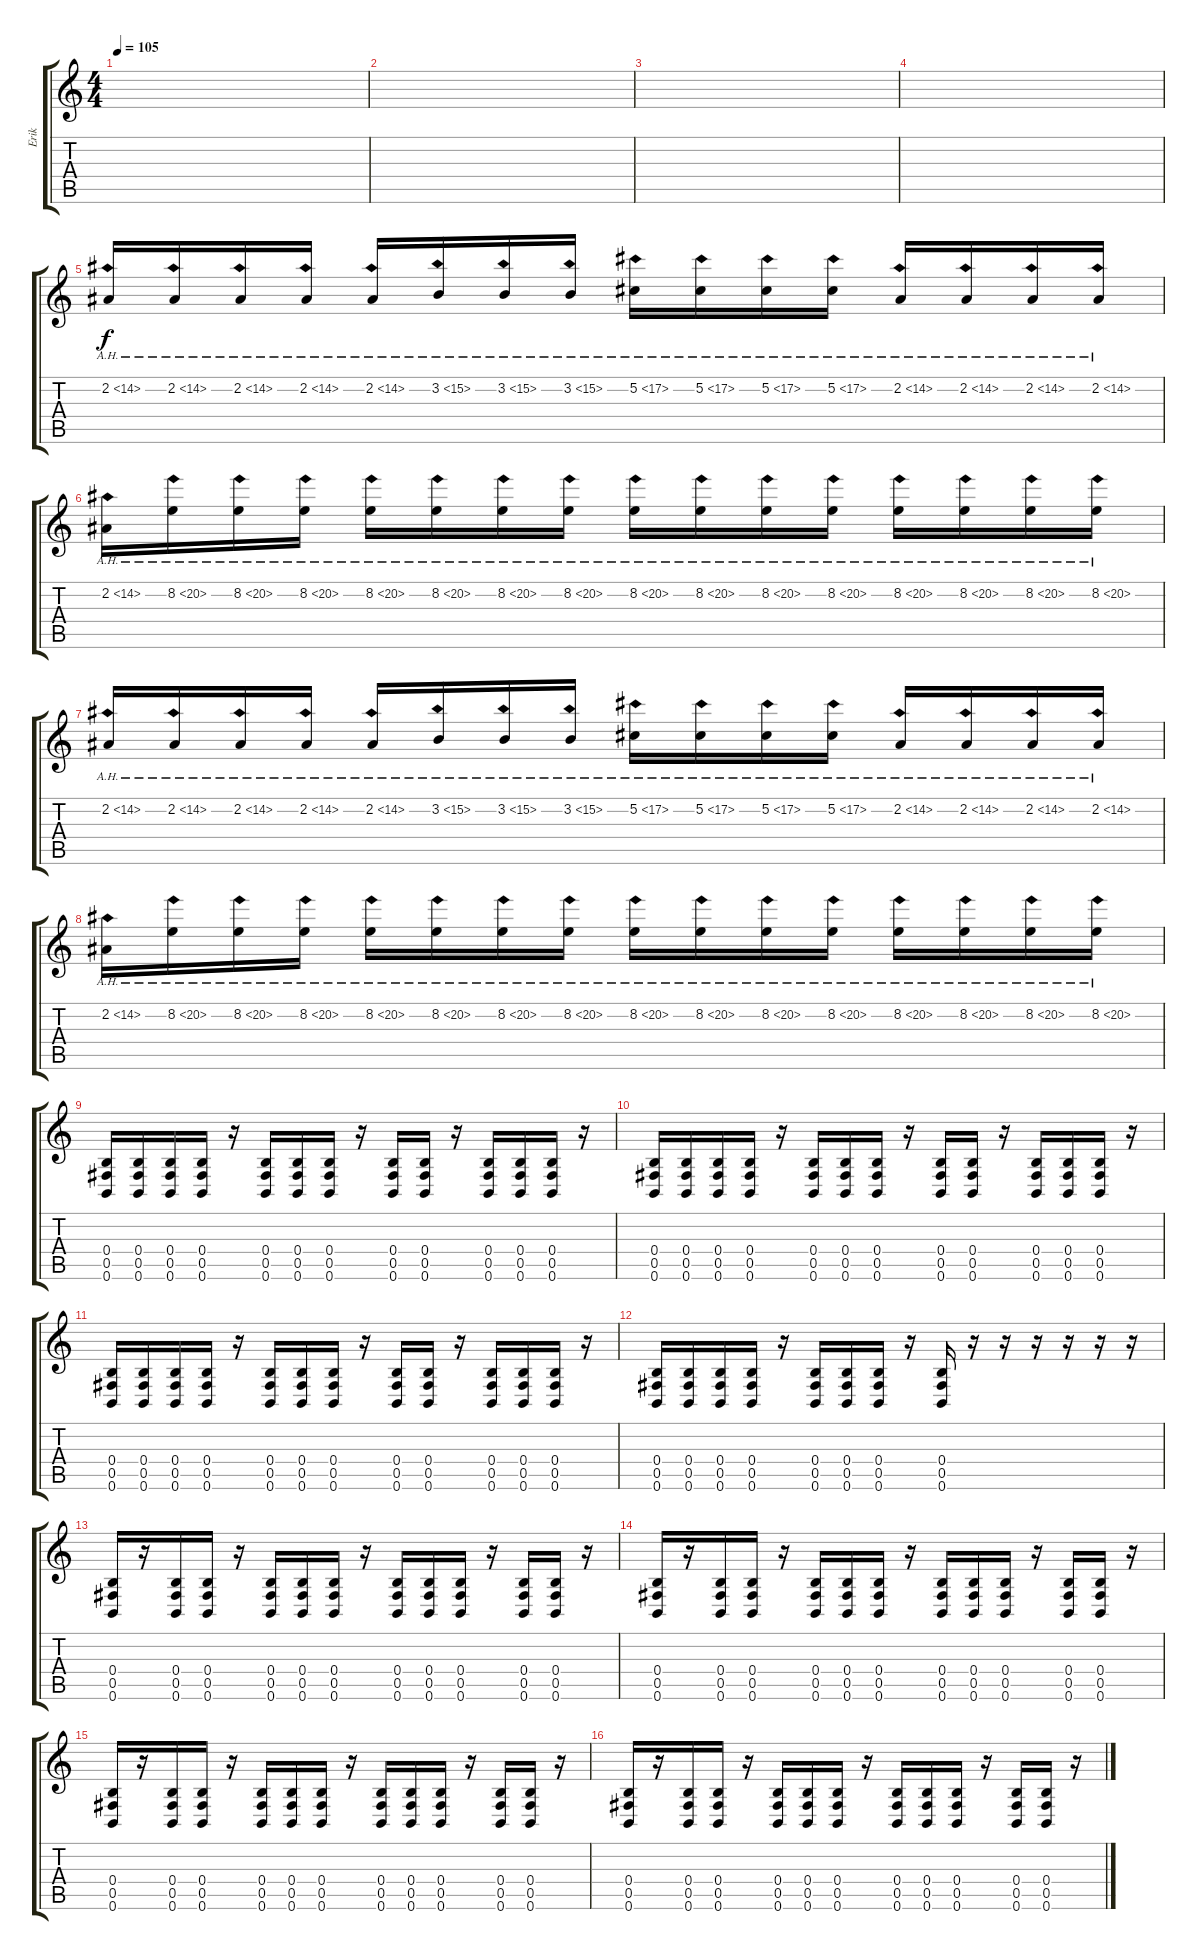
\track ("Erik" "Erik") {instrument distortionguitar}
\staff {score tabs}
\tuning (Db4 Ab3 E3 B2 Gb2 B1) {hide}
\ts (4 4)
\tempo 105
\clef g2
\ks c
|
|
|
|
2.2{ah 12}.16 2.2{ah 12}.16 2.2{ah 12}.16 2.2{ah 12}.16 2.2{ah 12}.16 3.2{ah 12}.16 3.2{ah 12}.16 3.2{ah 12}.16 5.2{ah 12}.16 5.2{ah 12}.16 5.2{ah 12}.16 5.2{ah 12}.16 2.2{ah 12}.16 2.2{ah 12}.16 2.2{ah 12}.16 2.2{ah 12}.16 |
2.2{ah 12}.16 8.2{ah 12}.16 8.2{ah 12}.16 8.2{ah 12}.16 8.2{ah 12}.16 8.2{ah 12}.16 8.2{ah 12}.16 8.2{ah 12}.16 8.2{ah 12}.16 8.2{ah 12}.16 8.2{ah 12}.16 8.2{ah 12}.16 8.2{ah 12}.16 8.2{ah 12}.16 8.2{ah 12}.16 8.2{ah 12}.16 |
2.2{ah 12}.16 2.2{ah 12}.16 2.2{ah 12}.16 2.2{ah 12}.16 2.2{ah 12}.16 3.2{ah 12}.16 3.2{ah 12}.16 3.2{ah 12}.16 5.2{ah 12}.16 5.2{ah 12}.16 5.2{ah 12}.16 5.2{ah 12}.16 2.2{ah 12}.16 2.2{ah 12}.16 2.2{ah 12}.16 2.2{ah 12}.16 |
2.2{ah 12}.16 8.2{ah 12}.16 8.2{ah 12}.16 8.2{ah 12}.16 8.2{ah 12}.16 8.2{ah 12}.16 8.2{ah 12}.16 8.2{ah 12}.16 8.2{ah 12}.16 8.2{ah 12}.16 8.2{ah 12}.16 8.2{ah 12}.16 8.2{ah 12}.16 8.2{ah 12}.16 8.2{ah 12}.16 8.2{ah 12}.16 |
(0.4 0.5 0.6).16 (0.4 0.5 0.6).16 (0.4 0.5 0.6).16 (0.4 0.5 0.6).16 r.16 (0.4 0.5 0.6).16 (0.4 0.5 0.6).16 (0.4 0.5 0.6).16 r.16 (0.4 0.5 0.6).16 (0.4 0.5 0.6).16 r.16 (0.4 0.5 0.6).16 (0.4 0.5 0.6).16 (0.4 0.5 0.6).16 r.16 |
(0.4 0.5 0.6).16 (0.4 0.5 0.6).16 (0.4 0.5 0.6).16 (0.4 0.5 0.6).16 r.16 (0.4 0.5 0.6).16 (0.4 0.5 0.6).16 (0.4 0.5 0.6).16 r.16 (0.4 0.5 0.6).16 (0.4 0.5 0.6).16 r.16 (0.4 0.5 0.6).16 (0.4 0.5 0.6).16 (0.4 0.5 0.6).16 r.16 |
(0.4 0.5 0.6).16 (0.4 0.5 0.6).16 (0.4 0.5 0.6).16 (0.4 0.5 0.6).16 r.16 (0.4 0.5 0.6).16 (0.4 0.5 0.6).16 (0.4 0.5 0.6).16 r.16 (0.4 0.5 0.6).16 (0.4 0.5 0.6).16 r.16 (0.4 0.5 0.6).16 (0.4 0.5 0.6).16 (0.4 0.5 0.6).16 r.16 |
(0.4 0.5 0.6).16 (0.4 0.5 0.6).16 (0.4 0.5 0.6).16 (0.4 0.5 0.6).16 r.16 (0.4 0.5 0.6).16 (0.4 0.5 0.6).16 (0.4 0.5 0.6).16 r.16 (0.4 0.5 0.6).16 r.16 r.16 r.16 r.16 r.16 r.16 |
(0.4 0.5 0.6).16 r.16 (0.4 0.5 0.6).16 (0.4 0.5 0.6).16 r.16 (0.4 0.5 0.6).16 (0.4 0.5 0.6).16 (0.4 0.5 0.6).16 r.16 (0.4 0.5 0.6).16 (0.4 0.5 0.6).16 (0.4 0.5 0.6).16 r.16 (0.4 0.5 0.6).16 (0.4 0.5 0.6).16 r.16 |
(0.4 0.5 0.6).16 r.16 (0.4 0.5 0.6).16 (0.4 0.5 0.6).16 r.16 (0.4 0.5 0.6).16 (0.4 0.5 0.6).16 (0.4 0.5 0.6).16 r.16 (0.4 0.5 0.6).16 (0.4 0.5 0.6).16 (0.4 0.5 0.6).16 r.16 (0.4 0.5 0.6).16 (0.4 0.5 0.6).16 r.16 |
(0.4 0.5 0.6).16 r.16 (0.4 0.5 0.6).16 (0.4 0.5 0.6).16 r.16 (0.4 0.5 0.6).16 (0.4 0.5 0.6).16 (0.4 0.5 0.6).16 r.16 (0.4 0.5 0.6).16 (0.4 0.5 0.6).16 (0.4 0.5 0.6).16 r.16 (0.4 0.5 0.6).16 (0.4 0.5 0.6).16 r.16 |
(0.4 0.5 0.6).16 r.16 (0.4 0.5 0.6).16 (0.4 0.5 0.6).16 r.16 (0.4 0.5 0.6).16 (0.4 0.5 0.6).16 (0.4 0.5 0.6).16 r.16 (0.4 0.5 0.6).16 (0.4 0.5 0.6).16 (0.4 0.5 0.6).16 r.16 (0.4 0.5 0.6).16 (0.4 0.5 0.6).16 r.16
